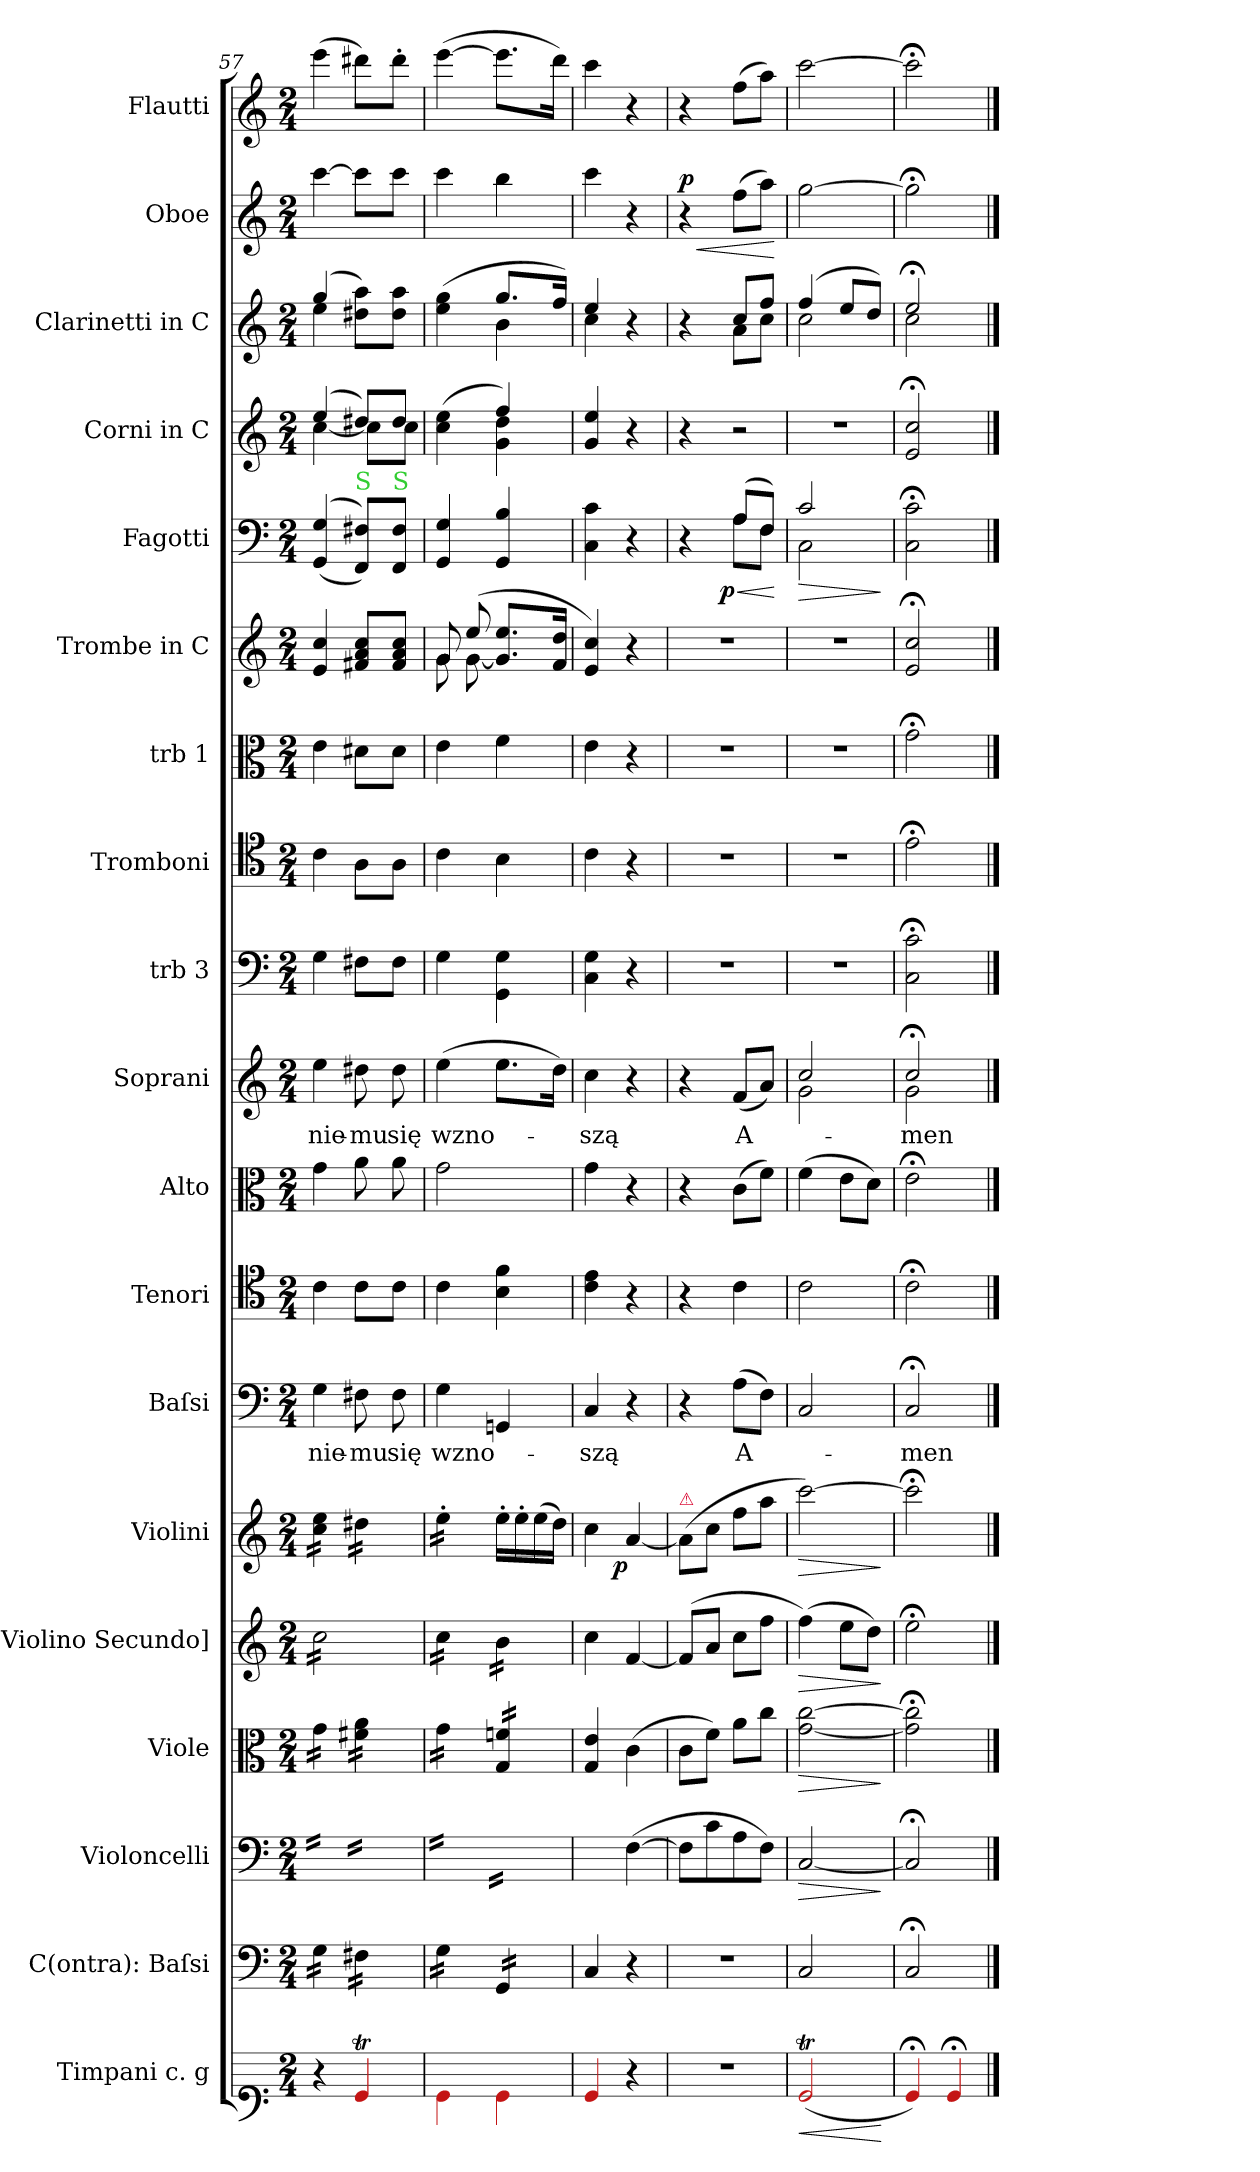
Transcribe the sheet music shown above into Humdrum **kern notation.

**kern	**dynam	**kern	**kern	**dynam	**kern	**dynam	**kern	**dynam	**kern	**dynam	**kern	**text	**kern	**kern	**kern	**text	**kern	**kern	**kern	**kern	**kern	**dynam	**kern	**kern	**kern	**dynam	**kern
*part19	*part19	*part18	*part17	*part17	*part16	*part16	*part15	*part15	*part14	*part14	*part13	*part13	*part12	*part11	*part10	*part10	*part9	*part8	*part7	*part6	*part5	*part5	*part4	*part3	*part2	*part2	*part1
*staff19	*staff19	*staff18	*staff17	*staff17	*staff16	*staff16	*staff15	*staff15	*staff14	*staff14	*staff13	*staff13	*staff12	*staff11	*staff10	*staff10	*staff9	*staff8	*staff7	*staff6	*staff5	*staff5	*staff4	*staff3	*staff2	*staff2	*staff1
*I"Timpani c. g	*	*I"C(ontra): Baſsi	*I"Violoncelli	*	*I"Viole	*	*I"[Violino Secundo]	*	*I"Violini	*	*I"Baſsi	*	*I"Tenori	*I"Alto	*I"Soprani	*	*I"trb 3	*I"Tromboni	*I"trb 1	*I"Trombe in C	*I"Fagotti	*	*I"Corni in C	*I"Clarinetti in C	*I"Oboe	*	*I"Flautti
*I'timp	*	*I'cb	*I'vlc	*	*	*	*I'vl 2	*	*I'vl 1	*	*I'B	*	*I'T	*I'A	*I'S	*	*I'Trb	*I'trb 2	*I'Trb	*I'tr in C	*I'fag	*	*I'cor in C	*I'cl in C	*I'ob	*	*I'fl
*clefF1	*	*clefF4	*clefF4	*	*clefC3	*	*clefG2	*	*clefG2	*	*clefF4	*	*clefC4	*clefC3	*clefG2	*	*clefF4	*clefC4	*clefC3	*clefG2	*clefF4	*	*clefG2	*clefG2	*clefG2	*	*clefG2
*k[]	*	*k[]	*k[]	*	*k[]	*	*k[]	*	*k[]	*	*k[]	*	*k[]	*k[]	*k[]	*	*k[]	*k[]	*k[]	*k[]	*k[]	*	*k[]	*k[]	*k[]	*	*k[]
*M2/4	*	*M2/4	*M2/4	*	*M2/4	*	*M2/4	*	*M2/4	*	*M2/4	*	*M2/4	*M2/4	*M2/4	*	*M2/4	*M2/4	*M2/4	*M2/4	*M2/4	*	*M2/4	*M2/4	*M2/4	*	*M2/4
=57	=57	=57	=57	=57	=57	=57	=57	=57	=57	=57	=57	=57	=57	=57	=57	=57	=57	=57	=57	=57	=57	=57	=57	=57	=57	=57	=57
*	*	*	*	*	*	*	*	*	*	*	*	*	*	*	*	*	*	*	*	*	*	*	*^	*^	*	*	*
*	*	*tremolo	*	*	*	*	*	*	*	*	*	*	*	*	*	*	*	*	*	*	*	*	*	*	*	*	*	*	*
*	*	*	*tremolo	*	*	*	*	*	*	*	*	*	*	*	*	*	*	*	*	*	*	*	*	*	*	*	*	*	*
*	*	*	*	*	*tremolo	*	*	*	*	*	*	*	*	*	*	*	*	*	*	*	*	*	*	*	*	*	*	*	*
*	*	*	*	*	*	*	*tremolo	*	*	*	*	*	*	*	*	*	*	*	*	*	*	*	*	*	*	*	*	*	*
*	*	*	*	*	*	*	*	*	*tremolo	*	*	*	*	*	*	*	*	*	*	*	*	*	*	*	*	*	*	*	*
4r	.	16G\LL	16G\yyLL	.	16g\LL	.	16cc\LL	.	16cc\ 16ee\LL	.	4G\	nie-	4c\	4g\	4ee\	nie-	4G\	4c\	4e\	4e/ 4cc/	(>(>4GG/ 4G/	.	(>4ee/	[4cc\	(>4gg/	4ee\	[4ccc\	.	(>4eee\
.	.	16G\	16G\yy	.	16g\	.	16cc\	.	16cc\ 16ee\	.	.	.	.	.	.	.	.	.	.	.	.	.	.	.	.	.	.	.	.
.	.	16G\	16G\yy	.	16g\	.	16cc\	.	16cc\ 16ee\	.	.	.	.	.	.	.	.	.	.	.	.	.	.	.	.	.	.	.	.
.	.	16G\JJ	16G\yyJJ	.	16g\JJ	.	16cc\	.	16cc\ 16ee\JJ	.	.	.	.	.	.	.	.	.	.	.	.	.	.	.	.	.	.	.	.
!	!	!	!	!	!	!	!	!	!	!	!	!	!	!	!	!	!	!	!	!	!LO:TX:a:color=limegreen:t=S	!	!	!	!	!	!	!	!
4Ret/	.	16F#X\LL	16F#X\yyLL	.	16f#X\ 16a\LL	.	16cc\	.	16dd#X\LL	.	8F#X\	-mu	8c\L	8a\	8dd#X\	-mu	8F#X\L	8A\L	8d#X\L	8f#X/ 8a/ 8cc/L	8FF/ 8F#X/L))	.	8dd#X/L)	8cc\L]	8dd#X\ 8aa\L)	4ryy	8ccc\L]	.	8ddd#X\L)
.	.	16F#X\	16F#X\yy	.	16f#X\ 16a\	.	16cc\	.	16dd#X\	.	.	.	.	.	.	.	.	.	.	.	.	.	.	.	.	.	.	.	.
!	!	!	!	!	!	!	!	!	!	!	!	!	!	!	!	!	!	!	!	!	!LO:TX:a:color=limegreen:t=S	!	!	!	!	!	!	!	!
.	.	16F#X\	16F#X\yy	.	16f#X\ 16a\	.	16cc\	.	16dd#X\	.	8F#\	się	8c\J	8a\	8dd#\	się	8F#\J	8A\J	8d#\J	8f#/ 8a/ 8cc/J	8FF/ 8F#/J	.	8dd#/J	8cc\J	8dd#\ 8aa\J	.	8ccc\J	.	8ddd#'>\J
.	.	16F#X\JJ	16F#X\yyJJ	.	16f#X\ 16a\JJ	.	16cc\JJ	.	16dd#X\JJ	.	.	.	.	.	.	.	.	.	.	.	.	.	.	.	.	.	.	.	.
=58	=58	=58	=58	=58	=58	=58	=58	=58	=58	=58	=58	=58	=58	=58	=58	=58	=58	=58	=58	=58	=58	=58	=58	=58	=58	=58	=58	=58	=58
*	*	*	*	*	*	*	*	*	*	*	*	*	*	*	*	*	*	*	*	*^	*	*	*	*	*	*	*	*	*
4Re\	.	16G\LL	16G\yyLL	.	16g\LL	.	16cc\LL	.	16ee'>\LL	.	4G\	wzno-	4c\	2g\	(>4ee\	wzno-	4G\	4c\	4e\	8g/	8g\	4GG/ 4G/	.	(>4cc\ 4ee\	4ryy	(>4ee\ 4gg\	4ryy	4ccc\	.	(>[4eee\
.	.	16G\	16G\yy	.	16g\	.	16cc\	.	16ee'>\	.	.	.	.	.	.	.	.	.	.	.	.	.	.	.	.	.	.	.	.	.
.	.	16G\	16G\yy	.	16g\	.	16cc\	.	16ee'>\	.	.	.	.	.	.	.	.	.	.	(>8ee/	[<8g\	.	.	.	.	.	.	.	.	.
.	.	16G\JJ	16G\yyJJ	.	16g\JJ	.	16cc\JJ	.	16ee'>\JJ	.	.	.	.	.	.	.	.	.	.	.	.	.	.	.	.	.	.	.	.	.
*	*	*	*	*	*	*	*	*	*Xtremolo	*	*	*	*	*	*	*	*	*	*	*	*	*	*	*	*	*	*	*	*	*
4Re\	.	16GG/LL	16GG/yyLL	.	16G/ 16fn/LL	.	16b\LL	.	16ee'>\LL	.	4GGn/	.	4B\ 4f\	.	8.ee\L	.	4GG\ 4G\	4B\	4f\	8.g]/ 8.ee/L	8.ryy	4GG/ 4B/	.	4ff/)	4g\ 4dd\	8.gg/L	4b\	4bb\	.	8.eee\L]
.	.	16GG/	16GG/yy	.	16G/ 16fn/	.	16b\	.	16ee'>\	.	.	.	.	.	.	.	.	.	.	.	.	.	.	.	.	.	.	.	.	.
.	.	16GG/	16GG/yy	.	16G/ 16fn/	.	16b\	.	(>16ee\	.	.	.	.	.	.	.	.	.	.	.	.	.	.	.	.	.	.	.	.	.
.	.	16GG/JJ	16GG/yyJJ	.	16G/ 16fn/JJ	.	16b\JJ	.	16dd\JJ)	.	.	.	.	.	16dd\Jk)	.	.	.	.	16f/ 16dd/Jk	16ryy	.	.	.	.	16ff/Jk)	.	.	.	16ddd\Jk)
*	*	*	*	*	*	*	*Xtremolo	*	*	*	*	*	*	*	*	*	*	*	*	*	*	*	*	*	*	*	*	*	*	*
*	*	*	*	*	*Xtremolo	*	*	*	*	*	*	*	*	*	*	*	*	*	*	*	*	*	*	*	*	*	*	*	*	*
*	*	*	*Xtremolo	*	*	*	*	*	*	*	*	*	*	*	*	*	*	*	*	*	*	*	*	*	*	*	*	*	*	*
*	*	*Xtremolo	*	*	*	*	*	*	*	*	*	*	*	*	*	*	*	*	*	*	*	*	*	*	*	*	*	*	*	*
*	*	*	*	*	*	*	*	*	*	*	*	*	*	*	*	*	*	*	*	*v	*v	*	*	*v	*v	*	*	*	*	*
=59	=59	=59	=59	=59	=59	=59	=59	=59	=59	=59	=59	=59	=59	=59	=59	=59	=59	=59	=59	=59	=59	=59	=59	=59	=59	=59	=59	=59
4Re/	.	4C/	4C/yy	.	4G/ 4e/	.	4cc\	.	4cc\	.	4C/	-szą	4c\ 4e\	4g\	4cc\	-szą	4C\ 4G\	4c\	4e\	4e/ 4cc/)	4C\ 4c\	.	4g/ 4ee/	4ee/	4cc\	4ccc\	.	4ccc\
!	!	!	!	!	!	!	!	!	!	!LO:DY:b:rj	!	!	!	!	!	!	!	!	!	!	!	!	!	!	!	!	!	!
4r	.	4r	(>[4F\	.	(>4c\	.	[4f/	.	[4a/	p	4r	.	4r	4r	4r	.	4r	4r	4r	4r	4r	.	4r	4r	4ryy	4r	.	4r
=60	=60	=60	=60	=60	=60	=60	=60	=60	=60	=60	=60	=60	=60	=60	=60	=60	=60	=60	=60	=60	=60	=60	=60	=60	=60	=60	=60	=60
*	*	*	*	*	*	*	*	*	*	*	*	*	*	*	*	*	*	*	*	*	*^	*	*	*	*	*	*	*
!	!	!	!	!	!	!	!	!	!LO:TX:a:color=crimson:t=⚠	!	!	!	!	!	!	!	!	!	!	!	!	!	!	!	!	!	!	!	!
!	!	!	!	!	!	!	!	!	!	!	!	!	!	!	!	!	!	!	!	!	!	!	!	!	!	!	!	!LO:HP:b	!
!	!	!	!	!	!	!	!	!	!	!	!	!	!	!	!	!	!	!	!	!	!	!	!	!	!	!	!	!LO:DY:n=1:a	!
2r	.	2r	8F\L]	.	8c\L	.	(>8f/L]	.	(>8a\L]	.	4r	.	4r	4r	4r	.	2r	2r	2r	2r	4r	4ryy	.	4r	4r	4ryy	4r	< p	4r
.	.	.	8c\	.	8f\J)	.	8a/J	.	8cc\J	.	.	.	.	.	.	.	.	.	.	.	.	.	.	.	.	.	.	.	.
!	!	!	!	!	!	!	!	!	!	!	!	!	!	!	!	!	!	!	!	!	!	!	!LO:HP:b	!LO:N:vis=2	!	!	!	!	!
!	!	!	!	!	!	!	!	!	!	!	!	!	!	!	!	!	!	!	!	!	!	!	!LO:DY:n=1:b:rj	!	!	!	!	!	!
.	.	.	8A\	.	8a\L	.	8cc\L	.	8ff\L	.	(>8A\L	A-	4c\	(>8c\L	(<8f/L	A-	.	.	.	.	(>8A/L	8A\L	< p	4r	8cc/L	8a\L	(>8ff\L	.	(>8ff\L
.	.	.	8F\J)	.	8cc\J	.	8ff\J	.	8aa\J	.	8F\J)	.	.	8f\J)	8a/J)	.	.	.	.	.	8F/J)	8F\J	.	.	8ff/J	8cc\J	8aa\J)	.	8aa\J)
*	*	*	*	*	*	*	*	*	*	*	*	*	*	*	*	*	*	*	*	*	*v	*v	*	*	*v	*v	*	*	*
.	.	.	.	.	.	.	.	.	.	.	.	.	.	.	.	.	.	.	.	.	.	[	.	.	.	[	.
=61	=61	=61	=61	=61	=61	=61	=61	=61	=61	=61	=61	=61	=61	=61	=61	=61	=61	=61	=61	=61	=61	=61	=61	=61	=61	=61	=61
!	!LO:HP:b	!	!	!LO:HP:b	!	!LO:HP:b	!	!LO:HP:b	!	!LO:HP:b	!	!	!	!	!	!	!	!	!	!	!	!LO:HP:b	!	!	!	!	!
*	*	*	*	*	*	*	*	*	*	*	*	*	*	*	*^	*	*	*	*	*	*^	*	*	*^	*	*	*
(>2Ret/	<	2C/	[2C/	>	[2g\ [2cc\	>	(>4ff\)	>	[2ccc\)	>	2C/	.	2c\	(>4f\	2cc/	2g\	.	2r	2r	2r	2r	2c/	2C\	>	2r	(4ff/	2cc\	[2gg\	.	[2ccc\
.	.	.	.	.	.	.	8ee\L	.	.	.	.	.	.	8e\L	.	.	.	.	.	.	.	.	.	.	.	8ee/L	.	.	.	.
.	.	.	.	.	.	.	8dd\J)	.	.	.	.	.	.	8d\J)	.	.	.	.	.	.	.	.	.	.	.	8dd/J)	.	.	.	.
*	*	*	*	*	*	*	*	*	*	*	*	*	*	*	*v	*v	*	*	*	*	*	*v	*v	*	*	*v	*v	*	*	*
.	[	.	.	]	.	]	.	]	.	]	.	.	.	.	.	.	.	.	.	.	.	]	.	.	.	.	.
=62	=62	=62	=62	=62	=62	=62	=62	=62	=62	=62	=62	=62	=62	=62	=62	=62	=62	=62	=62	=62	=62	=62	=62	=62	=62	=62	=62
*	*	*	*	*	*	*	*	*	*	*	*	*	*	*	*^	*	*	*	*	*	*	*	*	*^	*	*	*
4Re;</)	.	2C;</	2C;</]	.	2g];\ 2cc];\	.	2ee;\	.	2ccc;\]	.	2C;</	-men	2c;<\	2e;<\	2cc;</	2g\	-men	2C;<\ 2c;<\	2e;<\	2g;<\	2e;</ 2cc;</	2C;<\ 2c;<\	.	2e;</ 2cc;</	2ee;</	2cc\	2gg;<\]	.	2ccc;<\]
4Re;</	.	.	.	.	.	.	.	.	.	.	.	.	.	.	.	.	.	.	.	.	.	.	.	.	.	.	.	.	.
*	*	*	*	*	*	*	*	*	*	*	*	*	*	*	*v	*v	*	*	*	*	*	*	*	*	*v	*v	*	*	*
==	==	==	==	==	==	==	==	==	==	==	==	==	==	==	==	==	==	==	==	==	==	==	==	==	==	==	==
*-	*-	*-	*-	*-	*-	*-	*-	*-	*-	*-	*-	*-	*-	*-	*-	*-	*-	*-	*-	*-	*-	*-	*-	*-	*-	*-	*-
